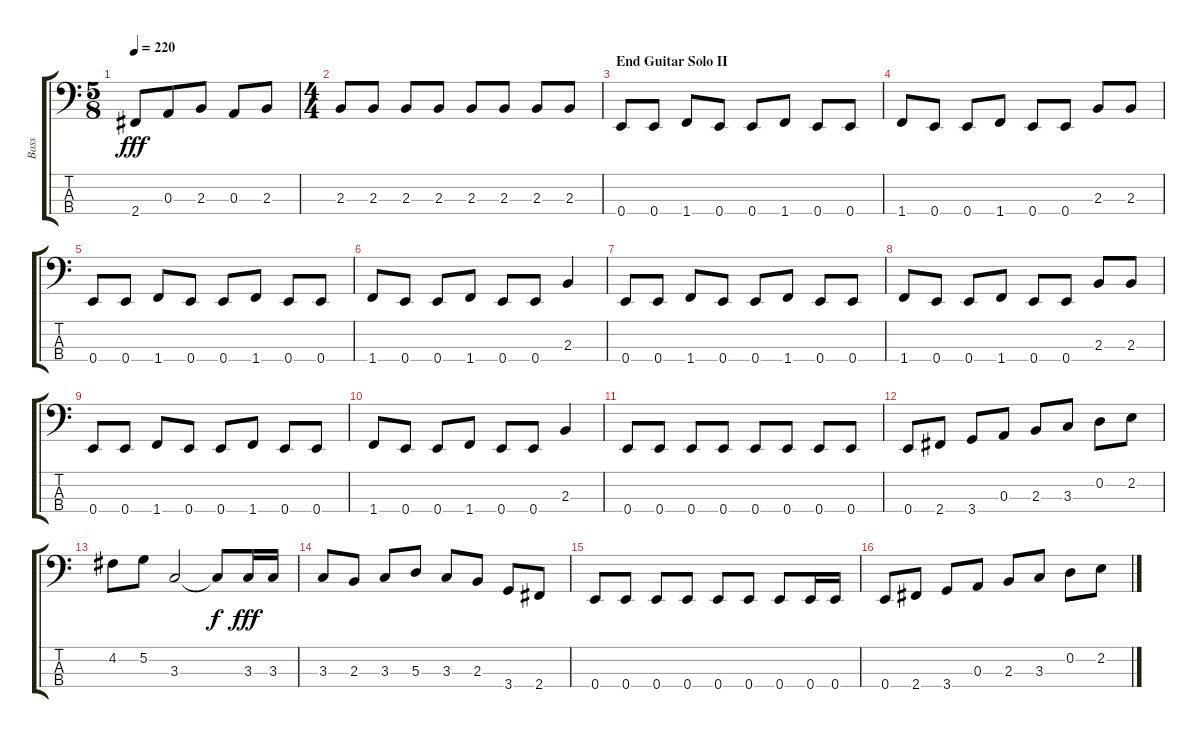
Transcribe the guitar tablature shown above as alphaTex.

\track ("Bass" "Bass") {instrument electricbassfinger}
\staff {score tabs}
\tuning (G2 D2 A1 E1) {hide}
\ts (5 8)
\tempo 220
\clef f4
\ks c
2.4.8{dy fff} 0.3.8 2.3.8 0.3.8 2.3.8 |
\ts (4 4)
2.3.8 2.3.8 2.3.8 2.3.8 2.3.8 2.3.8 2.3.8 2.3.8 |
\section ("" "End Guitar Solo II")
0.4.8 0.4.8 1.4.8 0.4.8 0.4.8 1.4.8 0.4.8 0.4.8 |
1.4.8 0.4.8 0.4.8 1.4.8 0.4.8 0.4.8 2.3.8 2.3.8 |
0.4.8 0.4.8 1.4.8 0.4.8 0.4.8 1.4.8 0.4.8 0.4.8 |
1.4.8 0.4.8 0.4.8 1.4.8 0.4.8 0.4.8 2.3.4 |
0.4.8 0.4.8 1.4.8 0.4.8 0.4.8 1.4.8 0.4.8 0.4.8 |
1.4.8 0.4.8 0.4.8 1.4.8 0.4.8 0.4.8 2.3.8 2.3.8 |
0.4.8 0.4.8 1.4.8 0.4.8 0.4.8 1.4.8 0.4.8 0.4.8 |
1.4.8 0.4.8 0.4.8 1.4.8 0.4.8 0.4.8 2.3.4 |
0.4.8 0.4.8 0.4.8 0.4.8 0.4.8 0.4.8 0.4.8 0.4.8 |
0.4.8 2.4.8 3.4.8 0.3.8 2.3.8 3.3.8 0.2.8 2.2.8 |
4.2.8 5.2.8 3.3.2 3.3{t}.8{dy f} 3.3.16{dy fff} 3.3.16 |
3.3.8 2.3.8 3.3.8 5.3.8 3.3.8 2.3.8 3.4.8 2.4.8 |
0.4.8 0.4.8 0.4.8 0.4.8 0.4.8 0.4.8 0.4.8 0.4.16 0.4.16 |
0.4.8 2.4.8 3.4.8 0.3.8 2.3.8 3.3.8 0.2.8 2.2.8
